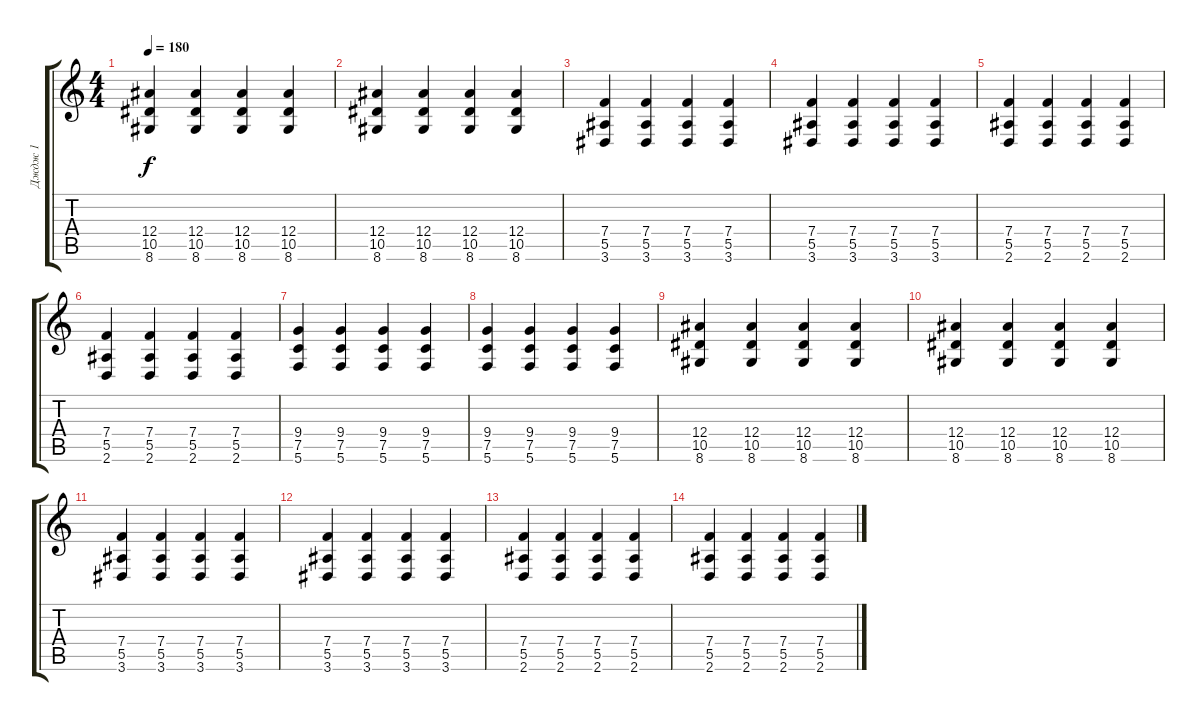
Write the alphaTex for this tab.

\track ("Дждж 1" "Дждж 1") {instrument distortionguitar}
\staff {score tabs}
\tuning (C4 G3 Eb3 Bb2 F2 C2) {hide}
\ts (4 4)
\tempo 180
\clef g2
\ks c
(12.4 10.5 8.6).4{dy f} (12.4 10.5 8.6).4 (12.4 10.5 8.6).4 (12.4 10.5 8.6).4 |
(12.4 10.5 8.6).4 (12.4 10.5 8.6).4 (12.4 10.5 8.6).4 (12.4 10.5 8.6).4 |
(7.4 5.5 3.6).4 (7.4 5.5 3.6).4 (7.4 5.5 3.6).4 (7.4 5.5 3.6).4 |
(7.4 5.5 3.6).4 (7.4 5.5 3.6).4 (7.4 5.5 3.6).4 (7.4 5.5 3.6).4 |
(7.4 5.5 2.6).4 (7.4 5.5 2.6).4 (7.4 5.5 2.6).4 (7.4 5.5 2.6).4 |
(7.4 5.5 2.6).4 (7.4 5.5 2.6).4 (7.4 5.5 2.6).4 (7.4 5.5 2.6).4 |
(9.4 7.5 5.6).4 (9.4 7.5 5.6).4 (9.4 7.5 5.6).4 (9.4 7.5 5.6).4 |
(9.4 7.5 5.6).4 (9.4 7.5 5.6).4 (9.4 7.5 5.6).4 (9.4 7.5 5.6).4 |
(12.4 10.5 8.6).4 (12.4 10.5 8.6).4 (12.4 10.5 8.6).4 (12.4 10.5 8.6).4 |
(12.4 10.5 8.6).4 (12.4 10.5 8.6).4 (12.4 10.5 8.6).4 (12.4 10.5 8.6).4 |
(7.4 5.5 3.6).4 (7.4 5.5 3.6).4 (7.4 5.5 3.6).4 (7.4 5.5 3.6).4 |
(7.4 5.5 3.6).4 (7.4 5.5 3.6).4 (7.4 5.5 3.6).4 (7.4 5.5 3.6).4 |
(7.4 5.5 2.6).4 (7.4 5.5 2.6).4 (7.4 5.5 2.6).4 (7.4 5.5 2.6).4 |
(7.4 5.5 2.6).4 (7.4 5.5 2.6).4 (7.4 5.5 2.6).4 (7.4 5.5 2.6).4
